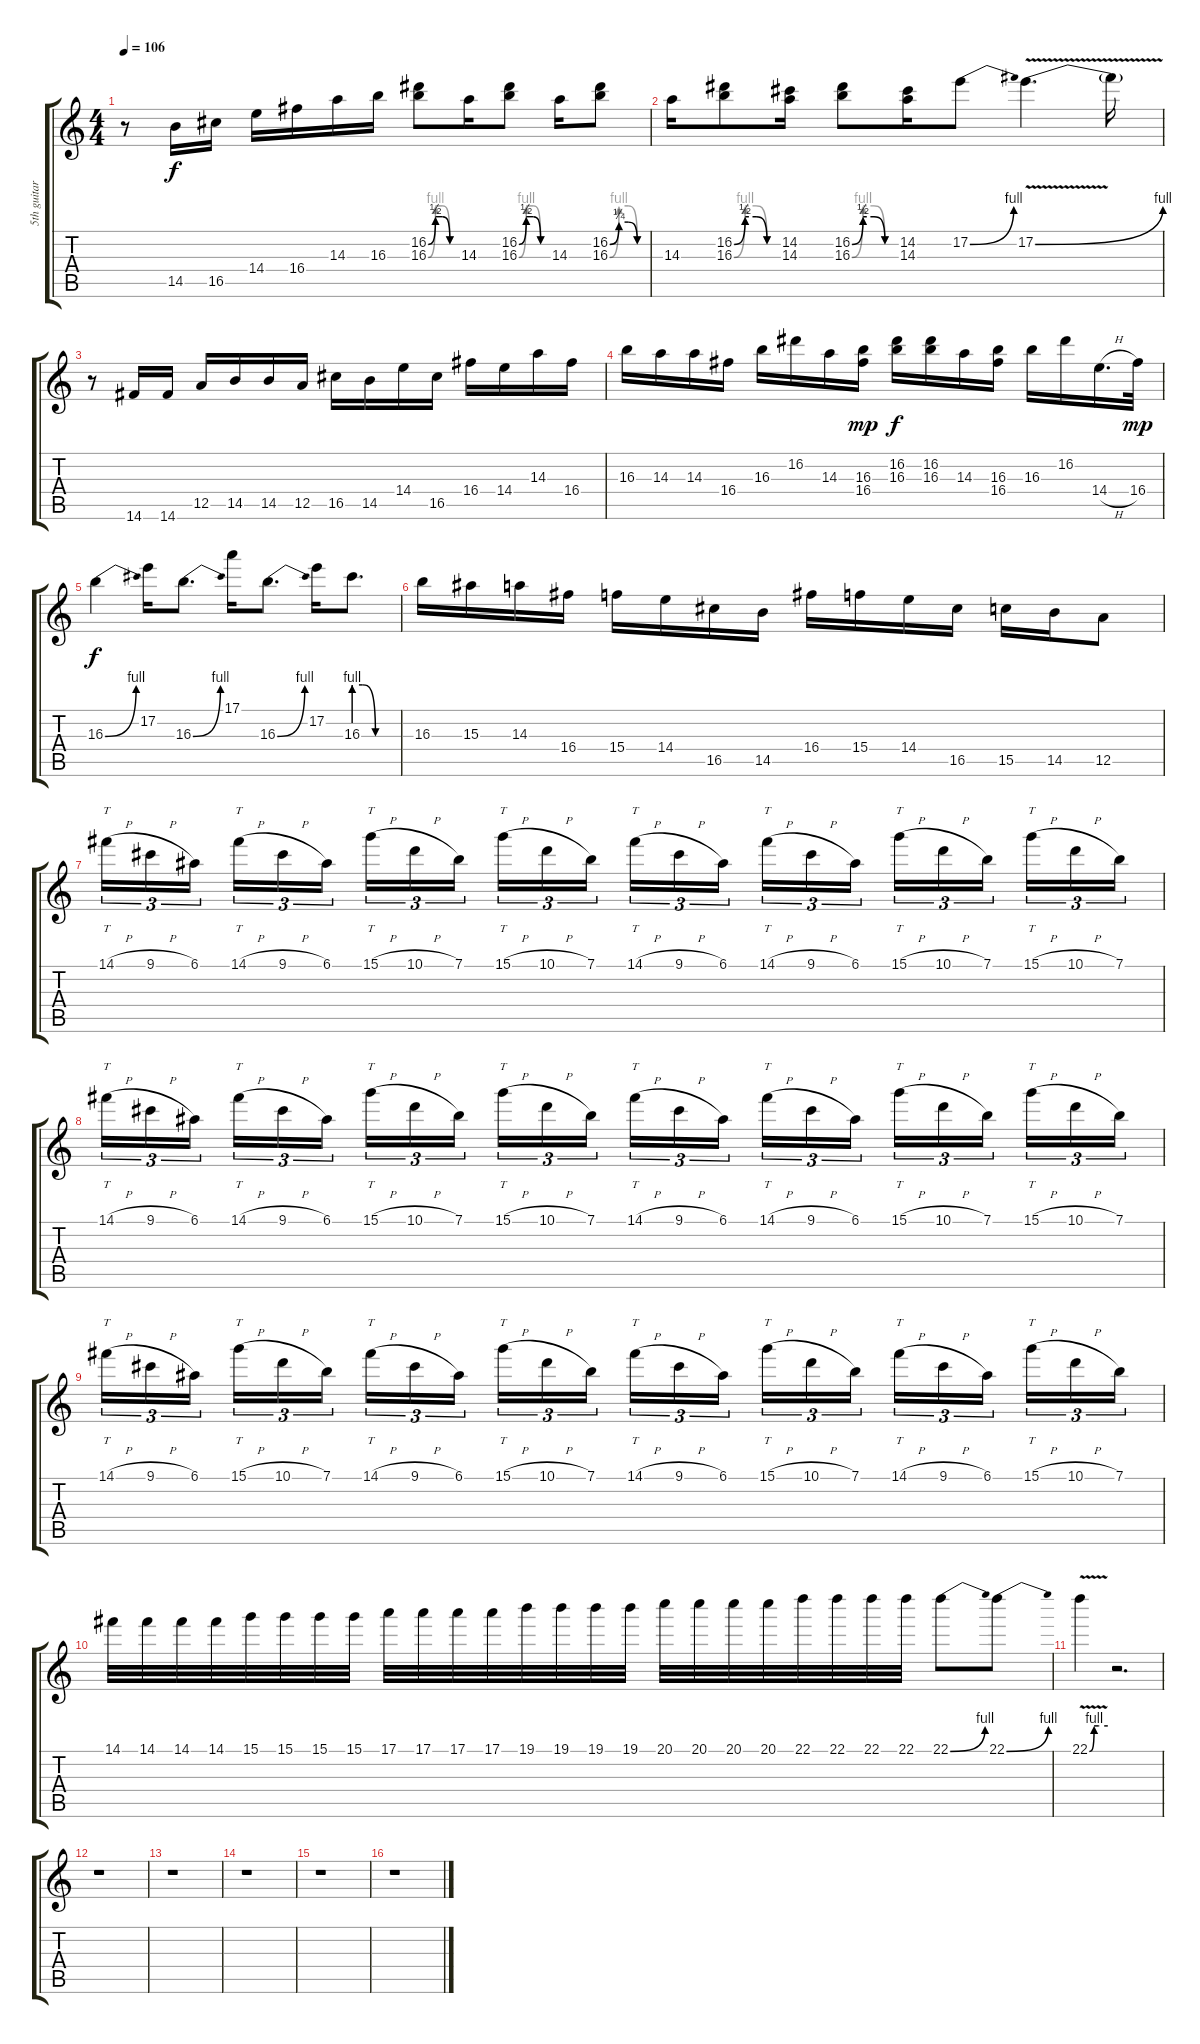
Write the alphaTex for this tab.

\track ("5th guitar" "5th guitar") {instrument distortionguitar}
\staff {score tabs}
\tuning (E4 B3 G3 D3 A2 E2) {hide}
\ts (4 4)
\tempo 106
\clef g2
\ks c
r.8{dy f} 14.5.16 16.5.16 14.4.16 16.4.16 14.3.16 16.3.16 (16.2{be (custom 0 0 15 2 30 2 45 0 60 0)} 16.3{be (custom 0 0 15 4 30 4 45 0 60 0)}).8 14.3.16 (16.2{be (custom 0 0 15 2 30 2 45 0 60 0)} 16.3{be (custom 0 0 15 4 30 4 45 0 60 0)}).8 14.3.16 (16.2{be (custom 0 0 15 1 30 1 45 0 60 0)} 16.3{be (custom 0 0 15 4 30 4 45 0 60 0)}).8 |
14.3.16 (16.2{be (custom 0 0 15 2 30 2 45 0 60 0)} 16.3{be (custom 0 0 15 4 30 4 45 0 60 0)}).8 (14.2 14.3).16 (16.2{be (custom 0 0 15 2 30 2 45 0 60 0)} 16.3{be (custom 0 0 15 4 30 4 45 0 60 0)}).8 (14.2 14.3).16 17.2{be (bend 0 0 60 4)}.8 17.2{be (bend 0 0 60 4) v}.4{d} 17.2{t}.16 |
r.8 14.6.16 14.6.16 12.5.16 14.5.16 14.5.16 12.5.16 16.5.16 14.5.16 14.4.16 16.5.16 16.4.16 14.4.16 14.3.16 16.4.16 |
16.3.16 14.3.16 14.3.16 16.4.16 16.3.16 16.2.16 14.3.16 (16.3 16.4).16{dy mp} (16.2 16.3).16{dy f} (16.2 16.3).16 14.3.16 (16.3 16.4).16 16.3.16 16.2.16 14.4{h}.16{d} 16.4.32{dy mp} |
16.3{be (bend 0 0 60 4)}.4{dy f} 17.2.16 16.3{be (bend 0 0 60 4)}.8{d} 17.1.16 16.3{be (bend 0 0 60 4)}.8{d} 17.2.16 16.3{be (custom 0 4 12 4 30 0 40 0 60 0)}.8{d} |
16.3.16 15.3.16 14.3.16 16.4.16 15.4.16 14.4.16 16.5.16 14.5.16 16.4.16 15.4.16 14.4.16 16.5.16 15.5.16 14.5.16 12.5.8 |
14.1{h}.16{tt tu (3 2)} 9.1{h}.16{tu (3 2)} 6.1.16{tu (3 2)} 14.1{h}.16{tt tu (3 2)} 9.1{h}.16{tu (3 2)} 6.1.16{tu (3 2)} 15.1{h}.16{tt tu (3 2)} 10.1{h}.16{tu (3 2)} 7.1.16{tu (3 2)} 15.1{h}.16{tt tu (3 2)} 10.1{h}.16{tu (3 2)} 7.1.16{tu (3 2)} 14.1{h}.16{tt tu (3 2)} 9.1{h}.16{tu (3 2)} 6.1.16{tu (3 2)} 14.1{h}.16{tt tu (3 2)} 9.1{h}.16{tu (3 2)} 6.1.16{tu (3 2)} 15.1{h}.16{tt tu (3 2)} 10.1{h}.16{tu (3 2)} 7.1.16{tu (3 2)} 15.1{h}.16{tt tu (3 2)} 10.1{h}.16{tu (3 2)} 7.1.16{tu (3 2)} |
14.1{h}.16{tt tu (3 2)} 9.1{h}.16{tu (3 2)} 6.1.16{tu (3 2)} 14.1{h}.16{tt tu (3 2)} 9.1{h}.16{tu (3 2)} 6.1.16{tu (3 2)} 15.1{h}.16{tt tu (3 2)} 10.1{h}.16{tu (3 2)} 7.1.16{tu (3 2)} 15.1{h}.16{tt tu (3 2)} 10.1{h}.16{tu (3 2)} 7.1.16{tu (3 2)} 14.1{h}.16{tt tu (3 2)} 9.1{h}.16{tu (3 2)} 6.1.16{tu (3 2)} 14.1{h}.16{tt tu (3 2)} 9.1{h}.16{tu (3 2)} 6.1.16{tu (3 2)} 15.1{h}.16{tt tu (3 2)} 10.1{h}.16{tu (3 2)} 7.1.16{tu (3 2)} 15.1{h}.16{tt tu (3 2)} 10.1{h}.16{tu (3 2)} 7.1.16{tu (3 2)} |
14.1{h}.16{tt tu (3 2)} 9.1{h}.16{tu (3 2)} 6.1.16{tu (3 2)} 15.1{h}.16{tt tu (3 2)} 10.1{h}.16{tu (3 2)} 7.1.16{tu (3 2)} 14.1{h}.16{tt tu (3 2)} 9.1{h}.16{tu (3 2)} 6.1.16{tu (3 2)} 15.1{h}.16{tt tu (3 2)} 10.1{h}.16{tu (3 2)} 7.1.16{tu (3 2)} 14.1{h}.16{tt tu (3 2)} 9.1{h}.16{tu (3 2)} 6.1.16{tu (3 2)} 15.1{h}.16{tt tu (3 2)} 10.1{h}.16{tu (3 2)} 7.1.16{tu (3 2)} 14.1{h}.16{tt tu (3 2)} 9.1{h}.16{tu (3 2)} 6.1.16{tu (3 2)} 15.1{h}.16{tt tu (3 2)} 10.1{h}.16{tu (3 2)} 7.1.16{tu (3 2)} |
14.1.32 14.1.32 14.1.32 14.1.32 15.1.32 15.1.32 15.1.32 15.1.32 17.1.32 17.1.32 17.1.32 17.1.32 19.1.32 19.1.32 19.1.32 19.1.32 20.1.32 20.1.32 20.1.32 20.1.32 22.1.32 22.1.32 22.1.32 22.1.32 22.1{be (bend 0 0 60 4)}.8 22.1{be (bend 0 0 60 4)}.8 |
22.1{be (custom 0 0 15 4 30 4 32 4 60 4) v}.4 r.2{d} |
r.1 |
r.1 |
r.1 |
r.1 |
r.1
